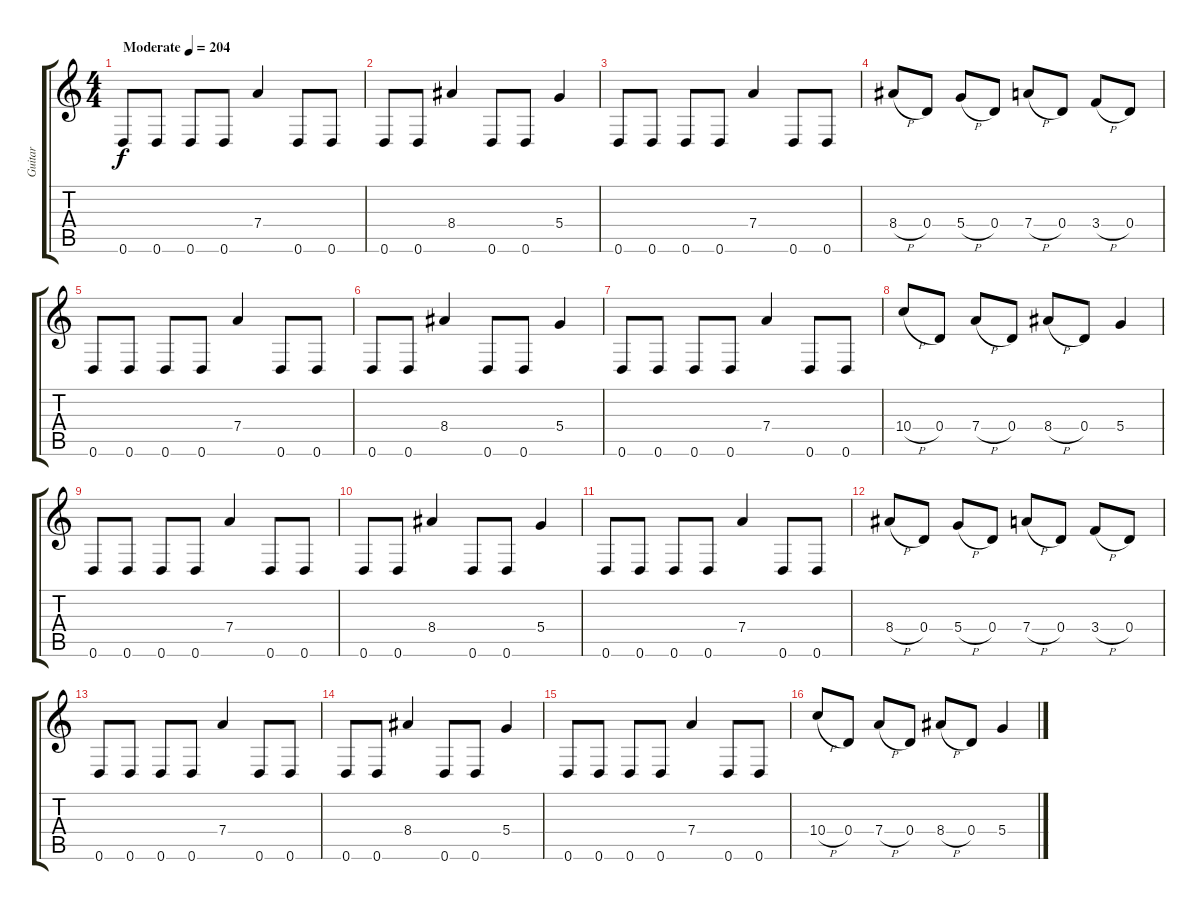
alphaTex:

\track ("Guitar" "Guitar") {instrument distortionguitar}
\staff {score tabs}
\tuning (E4 B3 G3 D3 A2 D2) {hide}
\ts (4 4)
\tempo (204 "Moderate")
\clef g2
\ks c
0.6.8{dy f instrument distortionguitar} 0.6.8 0.6.8 0.6.8 7.4.4 0.6.8 0.6.8 |
0.6.8 0.6.8 8.4.4 0.6.8 0.6.8 5.4.4 |
0.6.8 0.6.8 0.6.8 0.6.8 7.4.4 0.6.8 0.6.8 |
8.4{h}.8 0.4.8 5.4{h}.8 0.4.8 7.4{h}.8 0.4.8 3.4{h}.8 0.4.8 |
0.6.8 0.6.8 0.6.8 0.6.8 7.4.4 0.6.8 0.6.8 |
0.6.8 0.6.8 8.4.4 0.6.8 0.6.8 5.4.4 |
0.6.8 0.6.8 0.6.8 0.6.8 7.4.4 0.6.8 0.6.8 |
10.4{h}.8 0.4.8 7.4{h}.8 0.4.8 8.4{h}.8 0.4.8 5.4.4 |
0.6.8 0.6.8 0.6.8 0.6.8 7.4.4 0.6.8 0.6.8 |
0.6.8 0.6.8 8.4.4 0.6.8 0.6.8 5.4.4 |
0.6.8 0.6.8 0.6.8 0.6.8 7.4.4 0.6.8 0.6.8 |
8.4{h}.8 0.4.8 5.4{h}.8 0.4.8 7.4{h}.8 0.4.8 3.4{h}.8 0.4.8 |
0.6.8 0.6.8 0.6.8 0.6.8 7.4.4 0.6.8 0.6.8 |
0.6.8 0.6.8 8.4.4 0.6.8 0.6.8 5.4.4 |
0.6.8 0.6.8 0.6.8 0.6.8 7.4.4 0.6.8 0.6.8 |
10.4{h}.8 0.4.8 7.4{h}.8 0.4.8 8.4{h}.8 0.4.8 5.4.4
